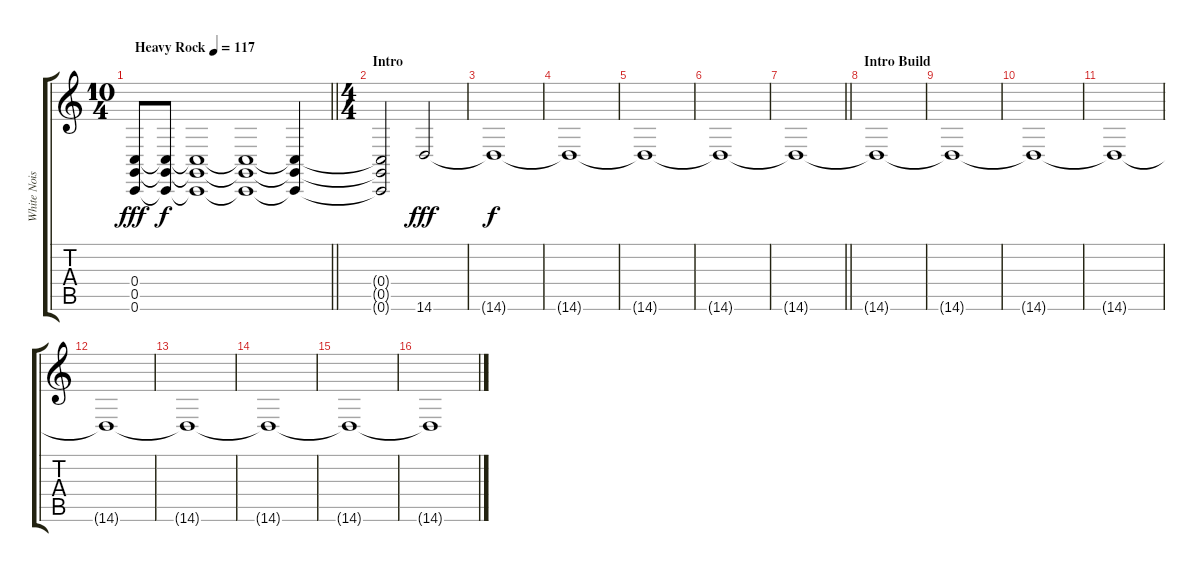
\track ("White Noise" "White Nois") {instrument applause}
\staff {score tabs}
\tuning (D4 A3 F3 C3 G2 C2) {hide}
\ts (10 4)
\tempo (117 "Heavy Rock")
\clef g2
\barLineRight lightlight
\ks c
(0.4 0.5 0.6).8{dy fff volume 7 instrument applause} (0.4{t} 0.5{t} 0.6{t}).8{dy f volume 0} (0.4{t} 0.5{t} 0.6{t}).1 (0.4{t} 0.5{t} 0.6{t}).1 (0.4{t} 0.5{t} 0.6{t}).4 |
\ts (4 4)
\section ("" "Intro")
(0.4{t} 0.5{t} 0.6{t}).2 14.6.2{dy fff volume 3} |
14.6{t}.1{dy f} |
14.6{t}.1 |
14.6{t}.1 |
14.6{t}.1 |
\barLineRight lightlight
14.6{t}.1{volume 5} |
\section ("" "Intro Build")
14.6{t}.1 |
14.6{t}.1 |
14.6{t}.1 |
14.6{t}.1 |
14.6{t}.1 |
14.6{t}.1 |
14.6{t}.1 |
14.6{t}.1 |
14.6{t}.1
